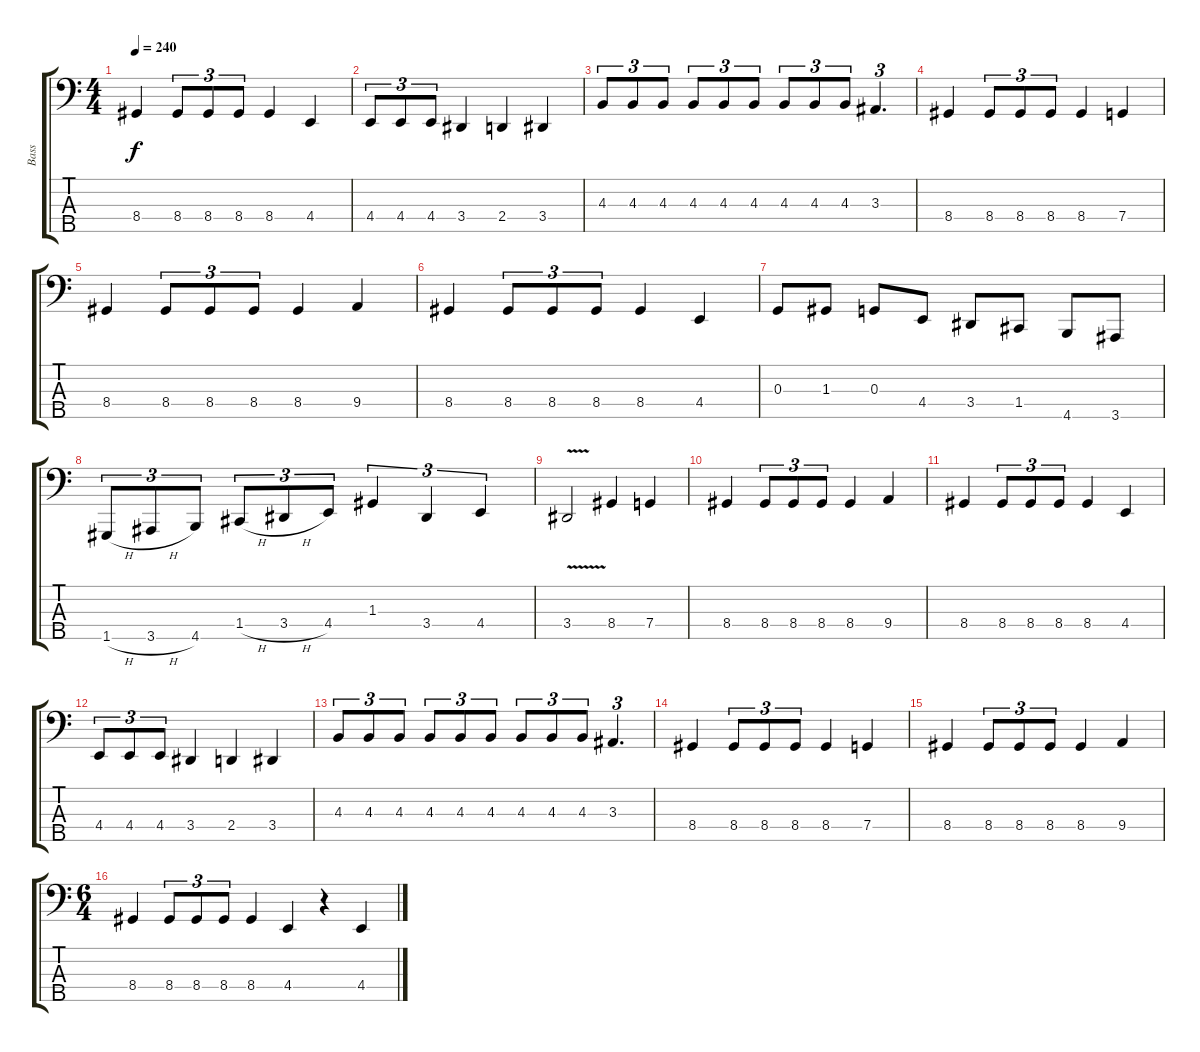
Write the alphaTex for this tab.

\track ("Bass" "Bass") {instrument electricbassfinger}
\staff {score tabs}
\tuning (F2 C2 G1 C1 G0) {hide}
\ts (4 4)
\tempo 240
\clef f4
\ks c
8.4.4{dy f} 8.4.8{tu (3 2)} 8.4.8{tu (3 2)} 8.4.8{tu (3 2)} 8.4.4 4.4.4 |
4.4.8{tu (3 2)} 4.4.8{tu (3 2)} 4.4.8{tu (3 2)} 3.4.4 2.4.4 3.4.4 |
4.3.8{tu (3 2)} 4.3.8{tu (3 2)} 4.3.8{tu (3 2)} 4.3.8{tu (3 2)} 4.3.8{tu (3 2)} 4.3.8{tu (3 2)} 4.3.8{tu (3 2)} 4.3.8{tu (3 2)} 4.3.8{tu (3 2)} 3.3.4{d tu (3 2)} |
8.4.4 8.4.8{tu (3 2)} 8.4.8{tu (3 2)} 8.4.8{tu (3 2)} 8.4.4 7.4.4 |
8.4.4 8.4.8{tu (3 2)} 8.4.8{tu (3 2)} 8.4.8{tu (3 2)} 8.4.4 9.4.4 |
8.4.4 8.4.8{tu (3 2)} 8.4.8{tu (3 2)} 8.4.8{tu (3 2)} 8.4.4 4.4.4 |
0.3.8 1.3.8 0.3.8 4.4.8 3.4.8 1.4.8 4.5.8 3.5.8 |
1.5{h}.8{tu (3 2)} 3.5{h}.8{tu (3 2)} 4.5.8{tu (3 2)} 1.4{h}.8{tu (3 2)} 3.4{h}.8{tu (3 2)} 4.4.8{tu (3 2)} 1.3.4{tu (3 2)} 3.4.4{tu (3 2)} 4.4.4{tu (3 2)} |
3.4{v}.2 8.4.4 7.4.4 |
8.4.4 8.4.8{tu (3 2)} 8.4.8{tu (3 2)} 8.4.8{tu (3 2)} 8.4.4 9.4.4 |
8.4.4 8.4.8{tu (3 2)} 8.4.8{tu (3 2)} 8.4.8{tu (3 2)} 8.4.4 4.4.4 |
4.4.8{tu (3 2)} 4.4.8{tu (3 2)} 4.4.8{tu (3 2)} 3.4.4 2.4.4 3.4.4 |
4.3.8{tu (3 2)} 4.3.8{tu (3 2)} 4.3.8{tu (3 2)} 4.3.8{tu (3 2)} 4.3.8{tu (3 2)} 4.3.8{tu (3 2)} 4.3.8{tu (3 2)} 4.3.8{tu (3 2)} 4.3.8{tu (3 2)} 3.3.4{d tu (3 2)} |
8.4.4 8.4.8{tu (3 2)} 8.4.8{tu (3 2)} 8.4.8{tu (3 2)} 8.4.4 7.4.4 |
8.4.4 8.4.8{tu (3 2)} 8.4.8{tu (3 2)} 8.4.8{tu (3 2)} 8.4.4 9.4.4 |
\ts (6 4)
8.4.4 8.4.8{tu (3 2)} 8.4.8{tu (3 2)} 8.4.8{tu (3 2)} 8.4.4 4.4.4 r.4 4.4.4
